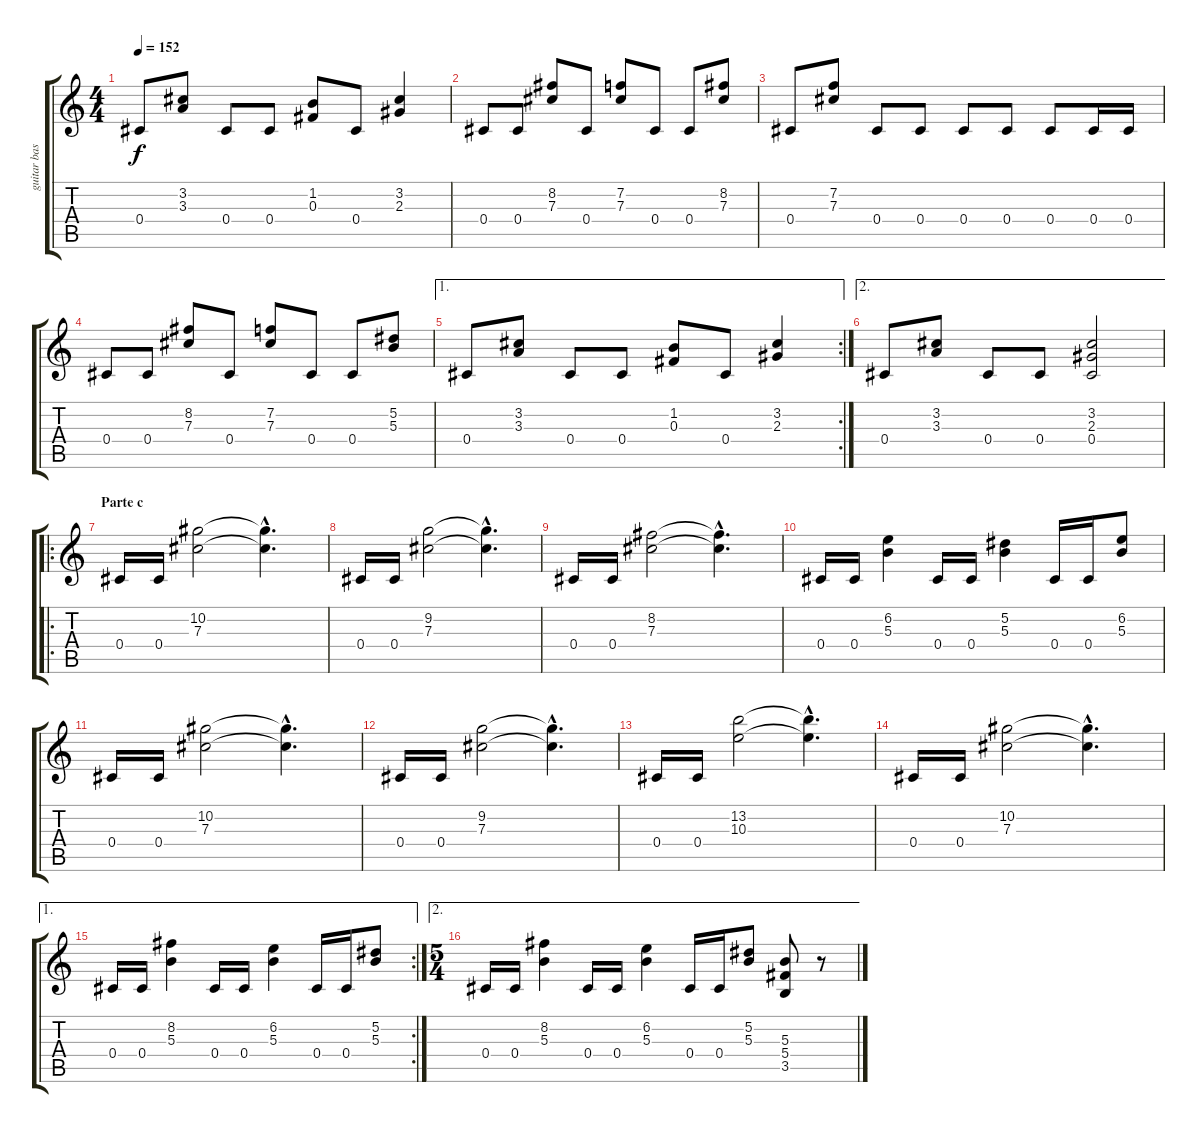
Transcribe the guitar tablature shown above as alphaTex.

\track ("guitar base" "guitar bas") {instrument distortionguitar}
\staff {score tabs}
\tuning (Eb4 Bb3 Gb3 Db3 Ab2 Eb2) {hide}
\ts (4 4)
\tempo 152
\clef g2
\ks c
0.4.8{dy f} (3.2 3.3).8 0.4.8 0.4.8 (1.2 0.3).8 0.4.8 (3.2 2.3).4 |
0.4.8 0.4.8 (8.2 7.3).8 0.4.8 (7.2 7.3).8 0.4.8 0.4.8 (8.2 7.3).8 |
0.4.8 (7.2 7.3).8 0.4.8 0.4.8 0.4.8 0.4.8 0.4.8 0.4.16 0.4.16 |
0.4.8 0.4.8 (8.2 7.3).8 0.4.8 (7.2 7.3).8 0.4.8 0.4.8 (5.2 5.3).8 |
\ae 1
\rc 2
0.4.8 (3.2 3.3).8 0.4.8 0.4.8 (1.2 0.3).8 0.4.8 (3.2 2.3).4 |
\ae 2
0.4.8 (3.2 3.3).8 0.4.8 0.4.8 (3.2 2.3 0.4).2 |
\ro
\section ("" "Parte c")
0.4.16 0.4.16 (10.2 7.3).2 (10.2{hac t} 7.3{hac t}).4{d} |
0.4.16 0.4.16 (9.2 7.3).2 (9.2{hac t} 7.3{hac t}).4{d} |
0.4.16 0.4.16 (8.2 7.3).2 (8.2{hac t} 7.3{hac t}).4{d} |
0.4.16 0.4.16 (6.2 5.3).4 0.4.16 0.4.16 (5.2 5.3).4 0.4.16 0.4.16 (6.2 5.3).8 |
0.4.16 0.4.16 (10.2 7.3).2 (10.2{hac t} 7.3{hac t}).4{d} |
0.4.16 0.4.16 (9.2 7.3).2 (9.2{hac t} 7.3{hac t}).4{d} |
0.4.16 0.4.16 (13.2 10.3).2 (13.2{hac t} 10.3{hac t}).4{d} |
0.4.16 0.4.16 (10.2 7.3).2 (10.2{hac t} 7.3{hac t}).4{d} |
\ae 1
\rc 2
0.4.16 0.4.16 (8.2 5.3).4 0.4.16 0.4.16 (6.2 5.3).4 0.4.16 0.4.16 (5.2 5.3).8 |
\ae 2
\ts (5 4)
0.4.16 0.4.16 (8.2 5.3).4 0.4.16 0.4.16 (6.2 5.3).4 0.4.16 0.4.16 (5.2 5.3).8 (5.3 5.4 3.5).8 r.8
